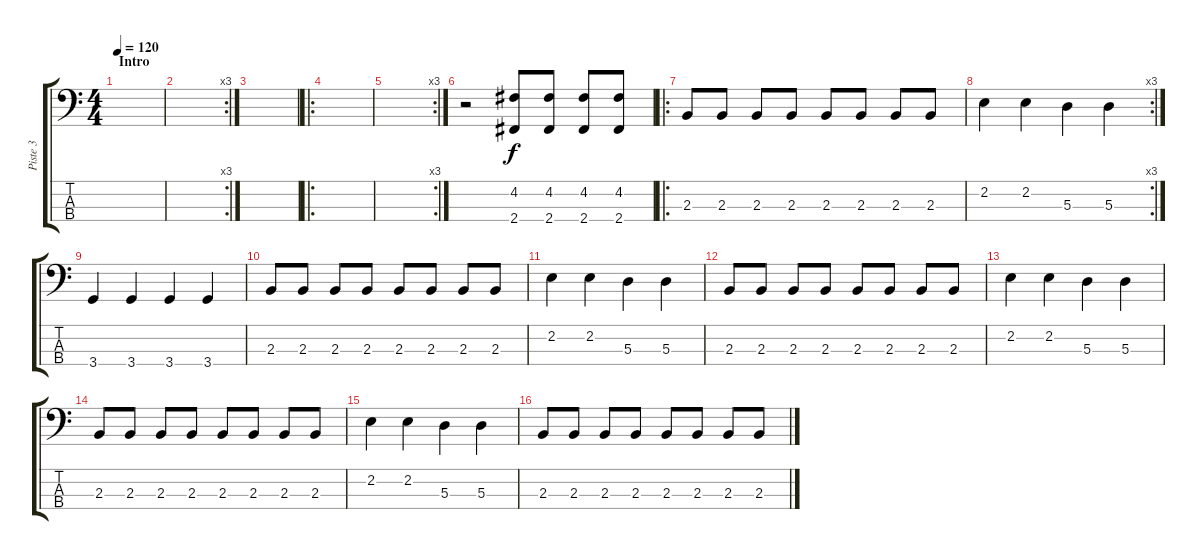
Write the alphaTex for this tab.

\track ("Piste 3" "Piste 3") {instrument electricbassfinger}
\staff {score tabs}
\tuning (G2 D2 A1 E1) {hide}
\ts (4 4)
\section ("" "Intro")
\tempo 120
\clef f4
\ks c
|
\rc 3
|
|
\ro
|
\rc 3
|
r.2 (4.2 2.4).8 (4.2 2.4).8 (4.2 2.4).8 (4.2 2.4).8 |
\ro
2.3.8 2.3.8 2.3.8 2.3.8 2.3.8 2.3.8 2.3.8 2.3.8 |
\rc 3
2.2.4 2.2.4 5.3.4 5.3.4 |
3.4.4 3.4.4 3.4.4 3.4.4 |
2.3.8 2.3.8 2.3.8 2.3.8 2.3.8 2.3.8 2.3.8 2.3.8 |
2.2.4 2.2.4 5.3.4 5.3.4 |
2.3.8 2.3.8 2.3.8 2.3.8 2.3.8 2.3.8 2.3.8 2.3.8 |
2.2.4 2.2.4 5.3.4 5.3.4 |
2.3.8 2.3.8 2.3.8 2.3.8 2.3.8 2.3.8 2.3.8 2.3.8 |
2.2.4 2.2.4 5.3.4 5.3.4 |
2.3.8 2.3.8 2.3.8 2.3.8 2.3.8 2.3.8 2.3.8 2.3.8
